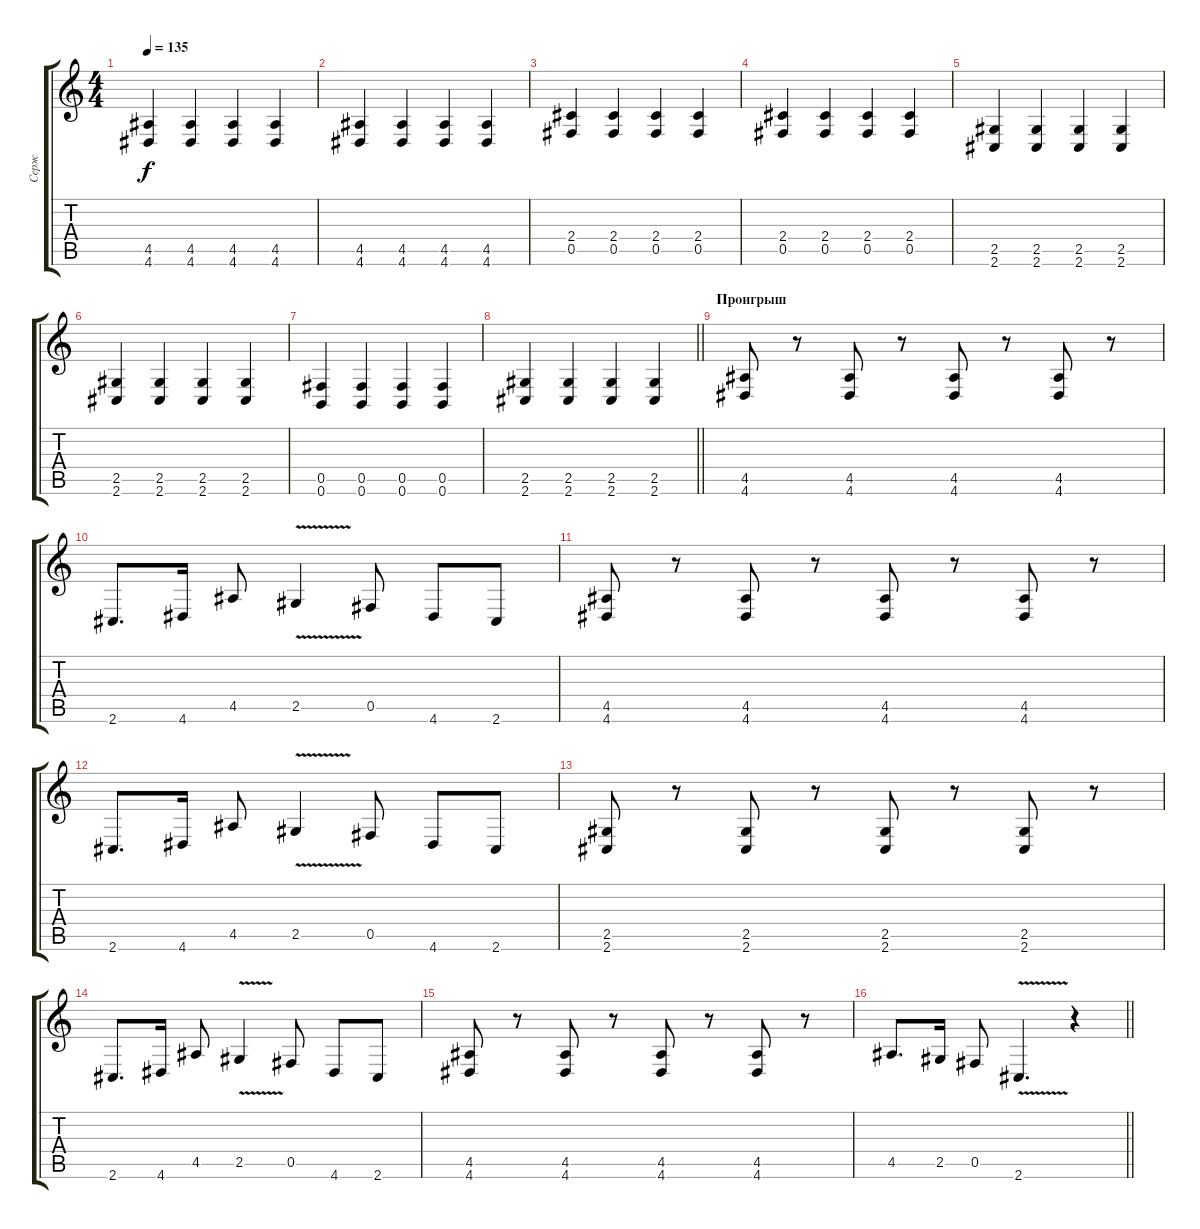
\track ("Серж" "Серж") {instrument overdrivenguitar}
\staff {score tabs}
\tuning (Db4 Ab3 E3 B2 Gb2 B1) {hide}
\ts (4 4)
\tempo 135
\clef g2
\ks c
(4.5 4.6).4{dy f} (4.5 4.6).4 (4.5 4.6).4 (4.5 4.6).4 |
(4.5 4.6).4 (4.5 4.6).4 (4.5 4.6).4 (4.5 4.6).4 |
(2.4 0.5).4 (2.4 0.5).4 (2.4 0.5).4 (2.4 0.5).4 |
(2.4 0.5).4 (2.4 0.5).4 (2.4 0.5).4 (2.4 0.5).4 |
(2.5 2.6).4 (2.5 2.6).4 (2.5 2.6).4 (2.5 2.6).4 |
(2.5 2.6).4 (2.5 2.6).4 (2.5 2.6).4 (2.5 2.6).4 |
(0.5 0.6).4 (0.5 0.6).4 (0.5 0.6).4 (0.5 0.6).4 |
\barLineRight lightlight
(2.5 2.6).4 (2.5 2.6).4 (2.5 2.6).4 (2.5 2.6).4 |
\section ("" "Проигрыш")
(4.5 4.6).8 r.8 (4.5 4.6).8 r.8 (4.5 4.6).8 r.8 (4.5 4.6).8 r.8 |
2.6.8{d} 4.6.16 4.5.8 2.5{v}.4 0.5.8 4.6.8 2.6.8 |
(4.5 4.6).8 r.8 (4.5 4.6).8 r.8 (4.5 4.6).8 r.8 (4.5 4.6).8 r.8 |
2.6.8{d} 4.6.16 4.5.8 2.5{v}.4 0.5.8 4.6.8 2.6.8 |
(2.5 2.6).8 r.8 (2.5 2.6).8 r.8 (2.5 2.6).8 r.8 (2.5 2.6).8 r.8 |
2.6.8{d} 4.6.16 4.5.8 2.5{v}.4 0.5.8 4.6.8 2.6.8 |
(4.5 4.6).8 r.8 (4.5 4.6).8 r.8 (4.5 4.6).8 r.8 (4.5 4.6).8 r.8 |
\barLineRight lightlight
4.5.8{d} 2.5.16 0.5.8 2.6{v}.4{d} r.4
